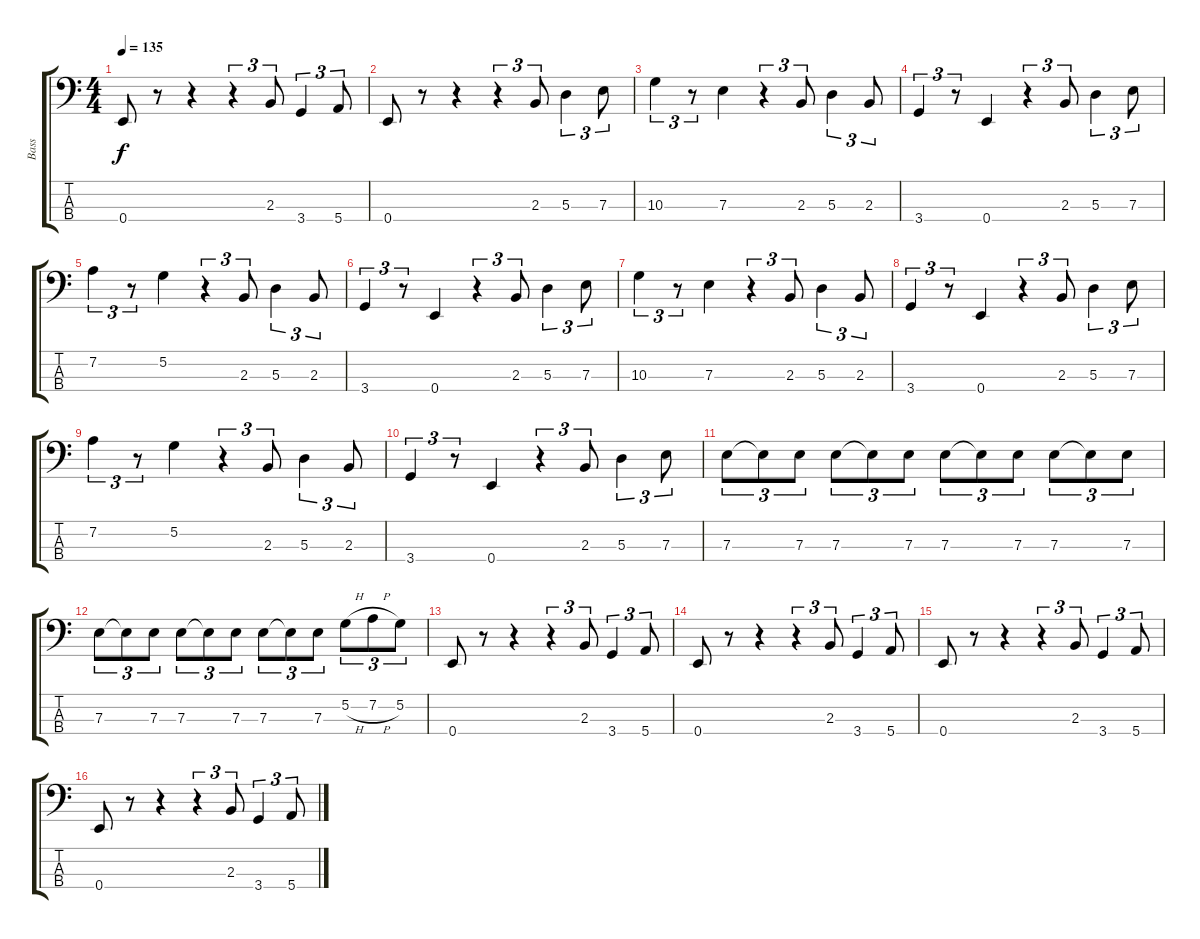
\track ("Bass" "Bass") {instrument electricbassfinger}
\staff {score tabs}
\tuning (G2 D2 A1 E1) {hide}
\ts (4 4)
\tempo 135
\clef f4
\ks c
0.4.8{dy f} r.8 r.4 r.4{tu (3 2)} 2.3.8{tu (3 2)} 3.4.4{tu (3 2)} 5.4.8{tu (3 2)} |
0.4.8 r.8 r.4 r.4{tu (3 2)} 2.3.8{tu (3 2)} 5.3.4{tu (3 2)} 7.3.8{tu (3 2)} |
10.3.4{tu (3 2)} r.8{tu (3 2)} 7.3.4 r.4{tu (3 2)} 2.3.8{tu (3 2)} 5.3.4{tu (3 2)} 2.3.8{tu (3 2)} |
3.4.4{tu (3 2)} r.8{tu (3 2)} 0.4.4 r.4{tu (3 2)} 2.3.8{tu (3 2)} 5.3.4{tu (3 2)} 7.3.8{tu (3 2)} |
7.2.4{tu (3 2)} r.8{tu (3 2)} 5.2.4 r.4{tu (3 2)} 2.3.8{tu (3 2)} 5.3.4{tu (3 2)} 2.3.8{tu (3 2)} |
3.4.4{tu (3 2)} r.8{tu (3 2)} 0.4.4 r.4{tu (3 2)} 2.3.8{tu (3 2)} 5.3.4{tu (3 2)} 7.3.8{tu (3 2)} |
10.3.4{tu (3 2)} r.8{tu (3 2)} 7.3.4 r.4{tu (3 2)} 2.3.8{tu (3 2)} 5.3.4{tu (3 2)} 2.3.8{tu (3 2)} |
3.4.4{tu (3 2)} r.8{tu (3 2)} 0.4.4 r.4{tu (3 2)} 2.3.8{tu (3 2)} 5.3.4{tu (3 2)} 7.3.8{tu (3 2)} |
7.2.4{tu (3 2)} r.8{tu (3 2)} 5.2.4 r.4{tu (3 2)} 2.3.8{tu (3 2)} 5.3.4{tu (3 2)} 2.3.8{tu (3 2)} |
3.4.4{tu (3 2)} r.8{tu (3 2)} 0.4.4 r.4{tu (3 2)} 2.3.8{tu (3 2)} 5.3.4{tu (3 2)} 7.3.8{tu (3 2)} |
7.3.8{tu (3 2)} 7.3{t}.8{tu (3 2)} 7.3.8{tu (3 2)} 7.3.8{tu (3 2)} 7.3{t}.8{tu (3 2)} 7.3.8{tu (3 2)} 7.3.8{tu (3 2)} 7.3{t}.8{tu (3 2)} 7.3.8{tu (3 2)} 7.3.8{tu (3 2)} 7.3{t}.8{tu (3 2)} 7.3.8{tu (3 2)} |
7.3.8{tu (3 2)} 7.3{t}.8{tu (3 2)} 7.3.8{tu (3 2)} 7.3.8{tu (3 2)} 7.3{t}.8{tu (3 2)} 7.3.8{tu (3 2)} 7.3.8{tu (3 2)} 7.3{t}.8{tu (3 2)} 7.3.8{tu (3 2)} 5.2{h}.8{tu (3 2)} 7.2{h}.8{tu (3 2)} 5.2.8{tu (3 2)} |
0.4.8 r.8 r.4 r.4{tu (3 2)} 2.3.8{tu (3 2)} 3.4.4{tu (3 2)} 5.4.8{tu (3 2)} |
0.4.8 r.8 r.4 r.4{tu (3 2)} 2.3.8{tu (3 2)} 3.4.4{tu (3 2)} 5.4.8{tu (3 2)} |
0.4.8 r.8 r.4 r.4{tu (3 2)} 2.3.8{tu (3 2)} 3.4.4{tu (3 2)} 5.4.8{tu (3 2)} |
0.4.8 r.8 r.4 r.4{tu (3 2)} 2.3.8{tu (3 2)} 3.4.4{tu (3 2)} 5.4.8{tu (3 2)}
